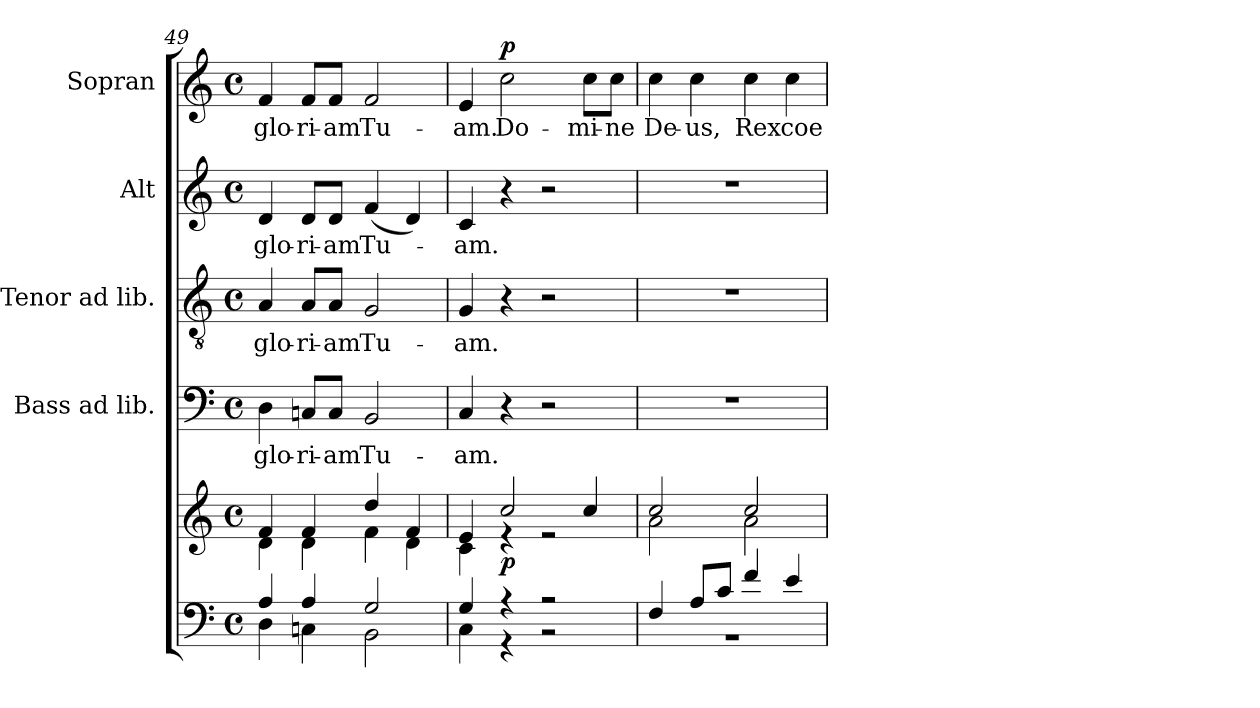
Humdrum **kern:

**kern	**kern	**dynam	**kern	**text	**kern	**text	**kern	**text	**kern	**text	**dynam
*part5	*part5	*part5	*part4	*part4	*part3	*part3	*part2	*part2	*part1	*part1	*part1
*staff6	*staff5	*staff5/6	*staff4	*staff4	*staff3	*staff3	*staff2	*staff2	*staff1	*staff1	*staff1
*	*	*	*I"Bass ad lib.	*	*I"Tenor ad lib.	*	*I"Alt	*	*I"Sopran	*	*
*	*	*	*I'B.	*	*I'T.	*	*I'A.	*	*I'S.	*	*
*clefF4	*clefG2	*	*clefF4	*	*clefGv2	*	*clefG2	*	*clefG2	*	*
*k[]	*k[]	*	*k[]	*	*k[]	*	*k[]	*	*k[]	*	*
*C:	*C:	*	*C:	*	*C:	*	*C:	*	*C:	*	*
*M4/4	*M4/4	*	*M4/4	*	*M4/4	*	*M4/4	*	*M4/4	*	*
*met(c)	*met(c)	*	*met(c)	*	*met(c)	*	*met(c)	*	*met(c)	*	*
=49	=49	=49	=49	=49	=49	=49	=49	=49	=49	=49	=49
*^	*^	*	*	*	*	*	*	*	*	*	*
!	!	!	!	!	!	!LO:LY:b	!	!LO:LY:b	!	!LO:LY:b	!	!LO:LY:b	!
4A/	4D\	4f/	4d\	.	4D\	glo-	4A/	glo-	4d/	glo-	4f/	glo-	.
!	!	!	!	!	!	!LO:LY:b	!	!LO:LY:b	!	!LO:LY:b	!	!LO:LY:b	!
4A/	4Cn\	4f/	4d\	.	8Cn/L	-ri-	8A/L	-ri-	8d/L	-ri-	8f/L	-ri-	.
!	!	!	!	!	!	!LO:LY:b	!	!LO:LY:b	!	!LO:LY:b	!	!LO:LY:b	!
.	.	.	.	.	8C/J	-am	8A/J	-am	8d/J	-am	8f/J	-am	.
!	!	!	!	!	!	!LO:LY:b	!	!LO:LY:b	!	!LO:LY:b	!	!LO:LY:b	!
2G/	2BB\	4dd/	4f\	.	2BB/	Tu-	2G/	Tu-	(<4f/	Tu-	2f/	Tu-	.
.	.	4f/	4d\	.	.	.	.	.	4d/)	.	.	.	.
=50	=50	=50	=50	=50	=50	=50	=50	=50	=50	=50	=50	=50	=50
!	!	!	!	!	!	!LO:LY:b	!	!LO:LY:b	!	!LO:LY:b	!	!LO:LY:b	!
4G/	4C\	4e/	4c\	.	4C/	-am.	4G/	-am.	4c/	-am.	4e/	-am.	.
!	!	!	!	!LO:DY:b	!	!	!	!	!	!	!	!LO:LY:b	!LO:DY:a
4r	4r	2cc/	4re	p	4r	.	4r	.	4r	.	2cc\	Do-	p
2r	2r	.	2re	.	2r	.	2r	.	2r	.	.	.	.
!	!	!	!	!	!	!	!	!	!	!	!	!LO:LY:b	!
.	.	4cc/	.	.	.	.	.	.	.	.	8cc\L	-mi-	.
!	!	!	!	!	!	!	!	!	!	!	!	!LO:LY:b	!
.	.	.	.	.	.	.	.	.	.	.	8cc\J	-ne	.
!!LO:LB:g=z
=51	=51	=51	=51	=51	=51	=51	=51	=51	=51	=51	=51	=51	=51
!	!	!	!	!	!	!	!	!	!	!	!	!LO:LY:b	!
4F/	1rBB	2cc/	2a\	.	1r	.	1r	.	1r	.	4cc\	De-	.
!	!	!	!	!	!	!	!	!	!	!	!	!LO:LY:b	!
8A/L	.	.	.	.	.	.	.	.	.	.	4cc\	-us,	.
8c/J	.	.	.	.	.	.	.	.	.	.	.	.	.
!	!	!	!	!	!	!	!	!	!	!	!	!LO:LY:b	!
4f/	.	2cc/	2a\	.	.	.	.	.	.	.	4cc\	Rex	.
!	!	!	!	!	!	!	!	!	!	!	!	!LO:LY:b	!
4e/	.	.	.	.	.	.	.	.	.	.	4cc\	coe-	.
*v	*v	*	*	*	*	*	*	*	*	*	*	*	*
*	*v	*v	*	*	*	*	*	*	*	*	*	*
=	=	=	=	=	=	=	=	=	=	=	=
*-	*-	*-	*-	*-	*-	*-	*-	*-	*-	*-	*-
